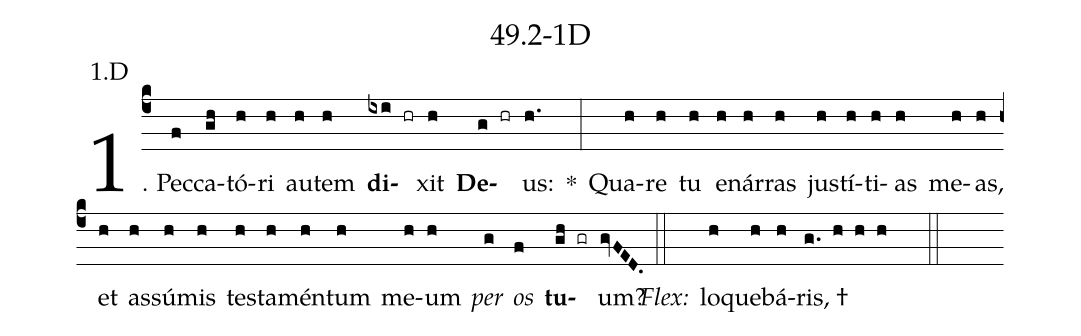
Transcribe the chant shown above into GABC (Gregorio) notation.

name: 49.2-1D;
annotation: 1.D;
%%
(c4)1. Pec(f)ca(gh)tó(h)ri(h) au(h)tem(h) <b>di</b>(ixi hr)xit(h) <b>De</b>(g hr)us:(h.) *(:) Qua(h)re(h) tu(h) e(h)nár(h)ras(h) jus(h)tí(h)ti(h)as(h) me(h)as,(h) et(h) as(h)sú(h)mis(h) tes(h)ta(h)mén(h)tum(h) me(h)um(h) <i>per</i>(g) <i>os</i>(f) <b>tu</b>(gh gr)um?(gvFED.) (::)
<i>Flex:</i>()  lo(h)que(h)bá(h)ris, †(g. h h h  ::)

%E(h) u(h) o(g) u(f) a(gh) e.(gvFED.) (::)
